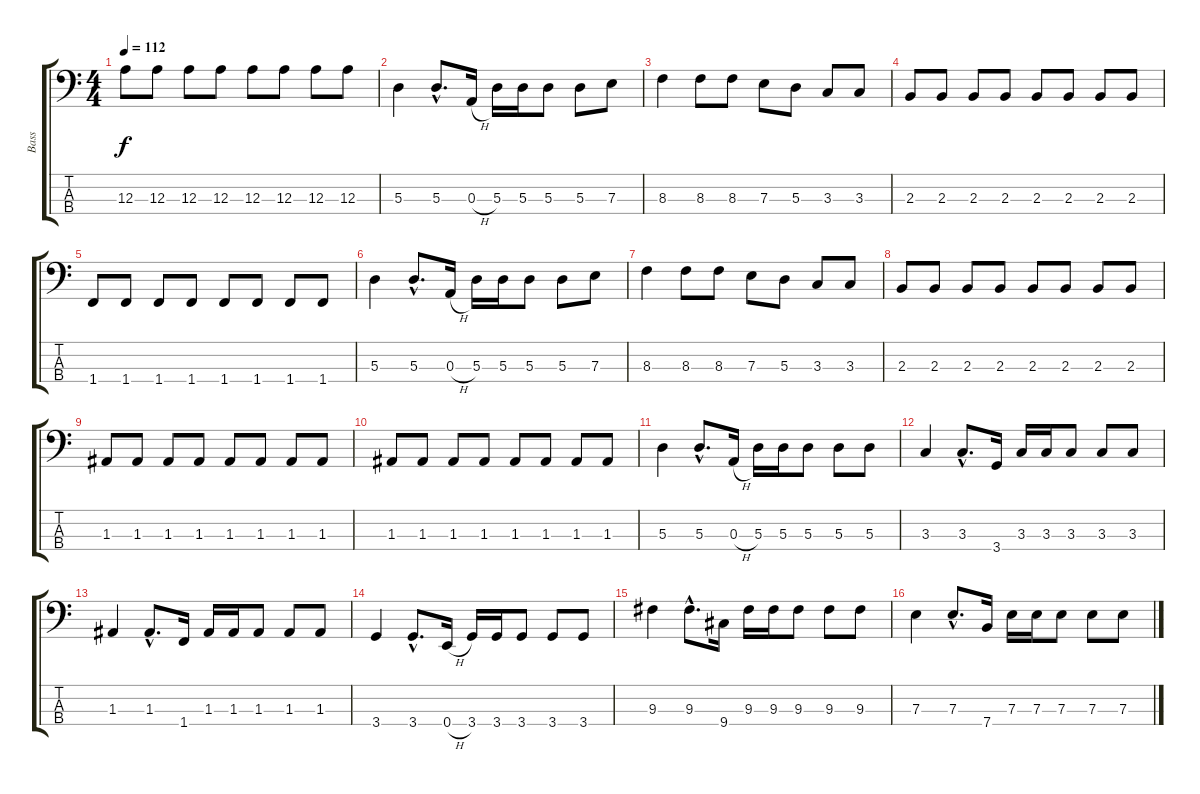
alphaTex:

\track ("Bass" "Bass") {instrument electricbassfinger}
\staff {score tabs}
\tuning (G2 D2 A1 E1) {hide}
\ts (4 4)
\tempo 112
\clef f4
\ks c
12.3.8{dy f} 12.3.8 12.3.8 12.3.8 12.3.8 12.3.8 12.3.8 12.3.8 |
5.3.4 5.3{hac}.8{d} 0.3{h}.16 5.3.16 5.3.16 5.3.8 5.3.8 7.3.8 |
8.3.4 8.3.8 8.3.8 7.3.8 5.3.8 3.3.8 3.3.8 |
2.3.8 2.3.8 2.3.8 2.3.8 2.3.8 2.3.8 2.3.8 2.3.8 |
1.4.8 1.4.8 1.4.8 1.4.8 1.4.8 1.4.8 1.4.8 1.4.8 |
5.3.4 5.3{hac}.8{d} 0.3{h}.16 5.3.16 5.3.16 5.3.8 5.3.8 7.3.8 |
8.3.4 8.3.8 8.3.8 7.3.8 5.3.8 3.3.8 3.3.8 |
2.3.8 2.3.8 2.3.8 2.3.8 2.3.8 2.3.8 2.3.8 2.3.8 |
1.3.8 1.3.8 1.3.8 1.3.8 1.3.8 1.3.8 1.3.8 1.3.8 |
1.3.8 1.3.8 1.3.8 1.3.8 1.3.8 1.3.8 1.3.8 1.3.8 |
5.3.4 5.3{hac}.8{d} 0.3{h}.16 5.3.16 5.3.16 5.3.8 5.3.8 5.3.8 |
3.3.4 3.3{hac}.8{d} 3.4.16 3.3.16 3.3.16 3.3.8 3.3.8 3.3.8 |
1.3.4 1.3{hac}.8{d} 1.4.16 1.3.16 1.3.16 1.3.8 1.3.8 1.3.8 |
3.4.4 3.4{hac}.8{d} 0.4{h}.16 3.4.16 3.4.16 3.4.8 3.4.8 3.4.8 |
9.3.4 9.3{hac}.8{d} 9.4.16 9.3.16 9.3.16 9.3.8 9.3.8 9.3.8 |
7.3.4 7.3{hac}.8{d} 7.4.16 7.3.16 7.3.16 7.3.8 7.3.8 7.3.8
